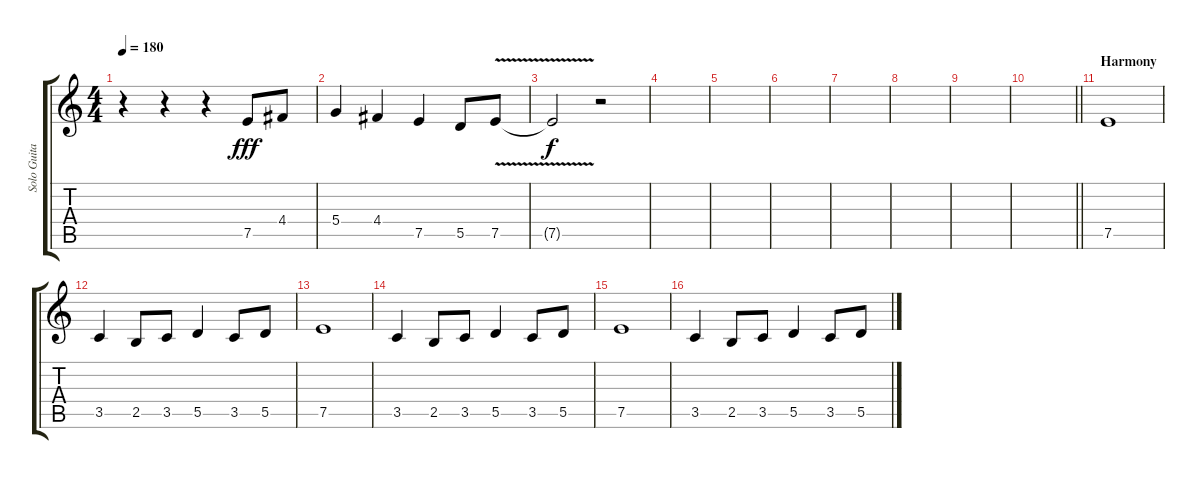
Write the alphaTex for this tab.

\track ("Solo Guitar" "Solo Guita") {instrument distortionguitar}
\staff {score tabs}
\tuning (E4 B3 G3 D3 A2 E2) {hide}
\ts (4 4)
\tempo 180
\clef g2
\ks c
r.4{dy f} r.4 r.4 7.5.8{dy fff} 4.4.8 |
5.4.4 4.4.4 7.5.4 5.5.8 7.5{v}.8 |
7.5{t}.2{dy f} r.2 |
|
|
|
|
|
|
\barLineRight lightlight
|
\section ("" "Harmony")
7.5.1 |
3.5.4 2.5.8 3.5.8 5.5.4 3.5.8 5.5.8 |
7.5.1 |
3.5.4 2.5.8 3.5.8 5.5.4 3.5.8 5.5.8 |
7.5.1 |
3.5.4 2.5.8 3.5.8 5.5.4 3.5.8 5.5.8
